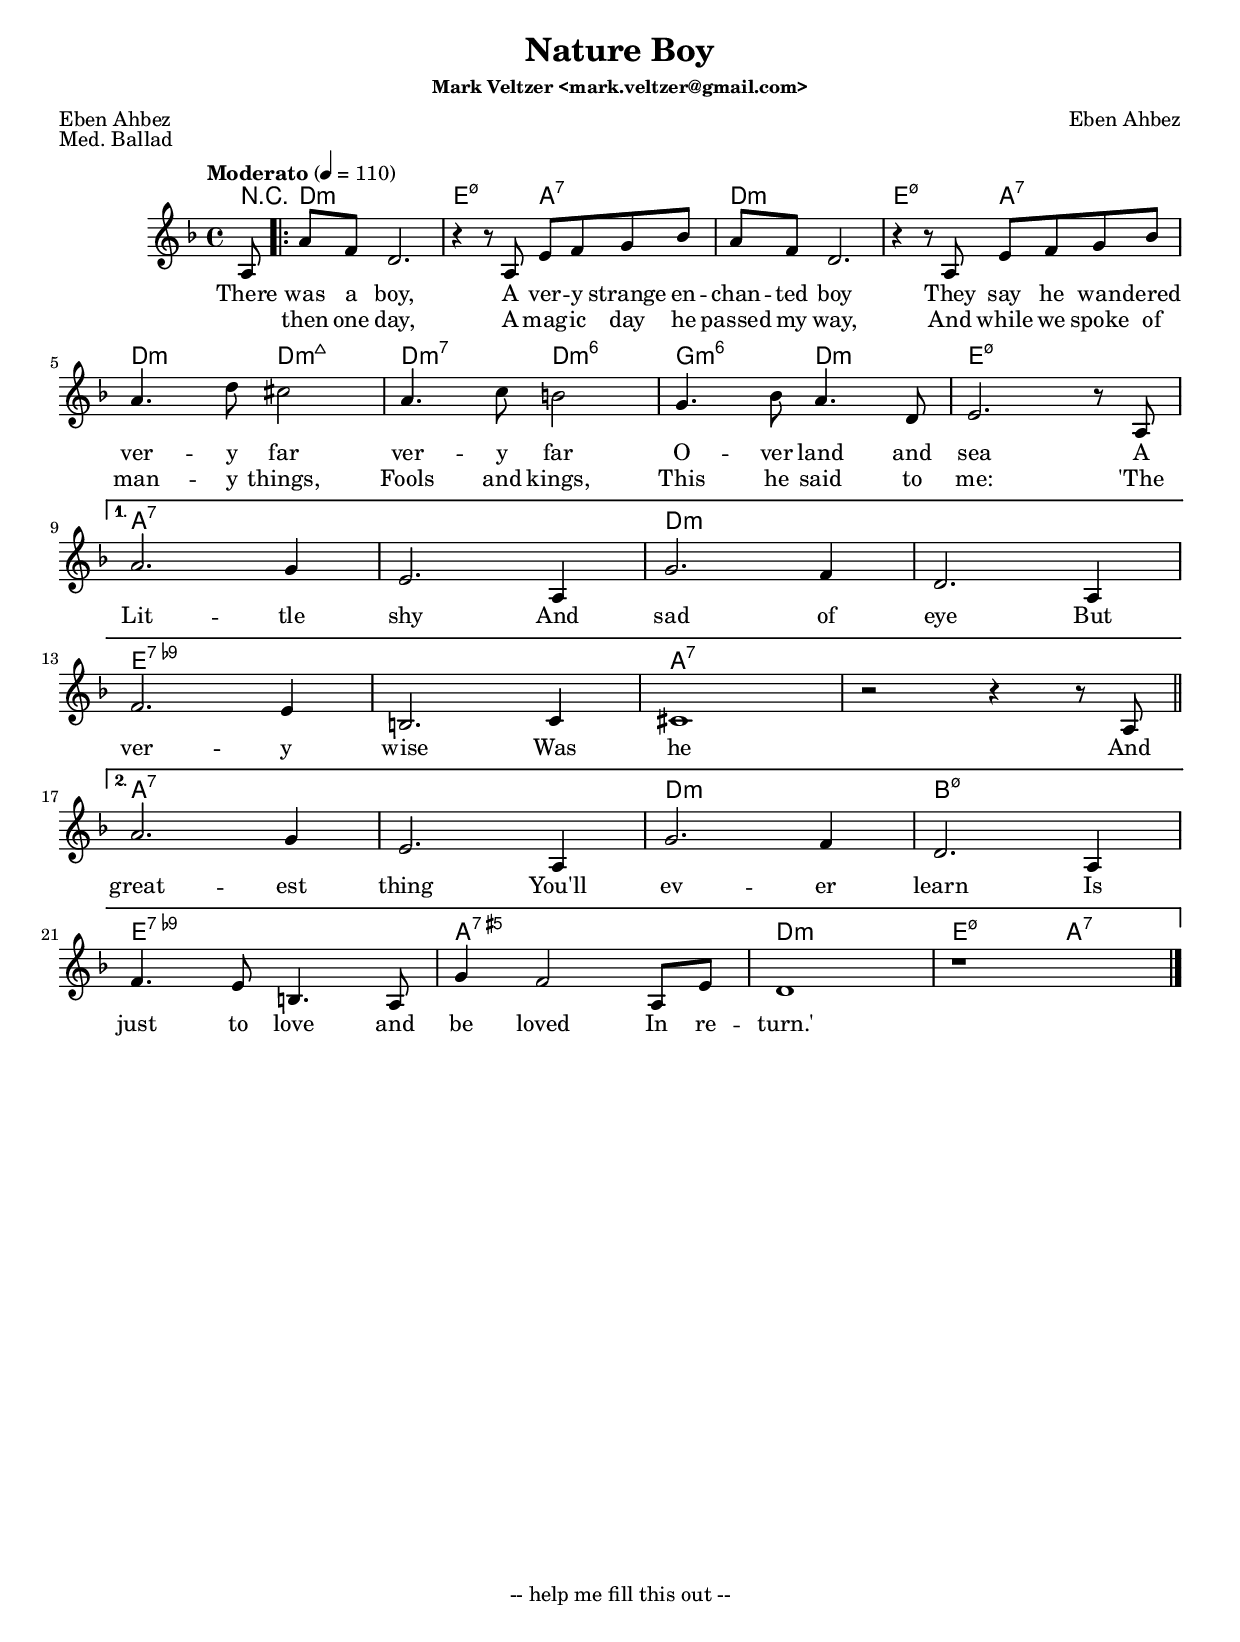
\include "src/include/common.lyi"
\header {
	title="Nature Boy"
	subtitle=""
	composer="Eben Ahbez"
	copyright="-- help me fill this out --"
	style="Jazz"
	piece="Med. Ballad"
	poet="Eben Ahbez"

	completion="5"
	note="7th bar of letters A and B were originally 2 bars each. Melody is straight eights, though rather freely interpreted rhythmically."
	url="http://www.youtube.com/watch?v=Iq0XJCJ1Srw"

	uuid="13d57a4a-a26f-11df-8711-0019d11e5a41"
}

%{
	TODO:
	- turn this tune relative
%}

myChords=\chordmode {
	\set chordChanges = ##t

	\startSong

	\partial 8 r8 |

	\startPart
	\repeat volta 2 {
		d1:m | e2:m7.5- a2:7 | d1:m | e2:m7.5- a2:7 | \myEndLine
		d2:m d2:m7+ | d2:m7 d2:m6 | g2:m6 d2:m | e1:m7.5- | \myEndLine
	}
	\alternative {
		{
			a1:7 | a1:7 | d1:m | d1:m | \myEndLine
			e1:7.9- | e1:7.9- | a1:7 | a:7 | \myEndLine
			\endPart
		}
		{
			a1:7 | a1:7 | d1:m | b1:m7.5- | \myEndLine
			e1:7.9- | a1:7.5+ | d1:m | e2:m7.5- a2:7 | \myEndLine
			\endPart
		}
	}

	\endSong
}
myVoice={
	%% http://en.wikipedia.org/wiki/Tempo
	\tempo "Moderato" 4 = 110
	\time 4/4
	\key d \minor
	\partial 8 a8 |
	\repeat volta 2 {
		a'8 f'8 d'2. | r4 r8 a8 e'8 f'8 g'8 bes'8 | a'8 f'8 d'2. | r4 r8 a8 e'8 f'8 g'8 bes'8 |
		a'4. d''8 cis''2 | a'4. c''8 b'2 | g'4. bes'8 a'4. d'8 | e'2. r8 a8 |
	}
	\alternative {
		{
			a'2. g'4 | e'2. a4 | g'2. f'4 | d'2. a4 |
			f'2. e'4 | b2. c'4 | cis'1 | r2 r4 r8 a8 |
		}
		{
			a'2. g'4 | e'2. a4 | g'2. f'4 | d'2. a4 |
			f'4. e'8 b4. a8 | g'4 f'2 a8 e'8 | d'1 | r1 |
		}
	}
}

myLyrics=\lyricmode {
	There was a boy,
	A ver -- y strange en -- chan -- ted boy
	They say he wan -- dered ver -- y far ver -- y far
	O -- ver land and sea
	A Lit -- tle shy
	And sad of eye
	But ver -- y wise
	Was he

	And

	great -- est thing
	You'll ev -- er learn
	Is just to love and be loved
	In re -- turn.'
}
myLyricsmore=\lyricmode {
	_ then one day,
	A mag -- ic day he passed my way,
	And while we spoke of man -- y things, Fools and kings,
	This he said to me: 'The
}
%% score for printing
\score {
	<<
		\new ChordNames="mychords" \myChords
		\new Voice="myvoice" \myVoice
		\new Lyrics \lyricsto "myvoice" \myLyrics
		\new Lyrics \lyricsto "myvoice" \myLyricsmore
	>>
	\layout {
	}
}
%% score for midi
\score {
	\unfoldRepeats
	<<
		\new ChordNames="mychords" \myChords
		\new Voice="myvoice" \myVoice
	>>
	\midi {
	}
}
